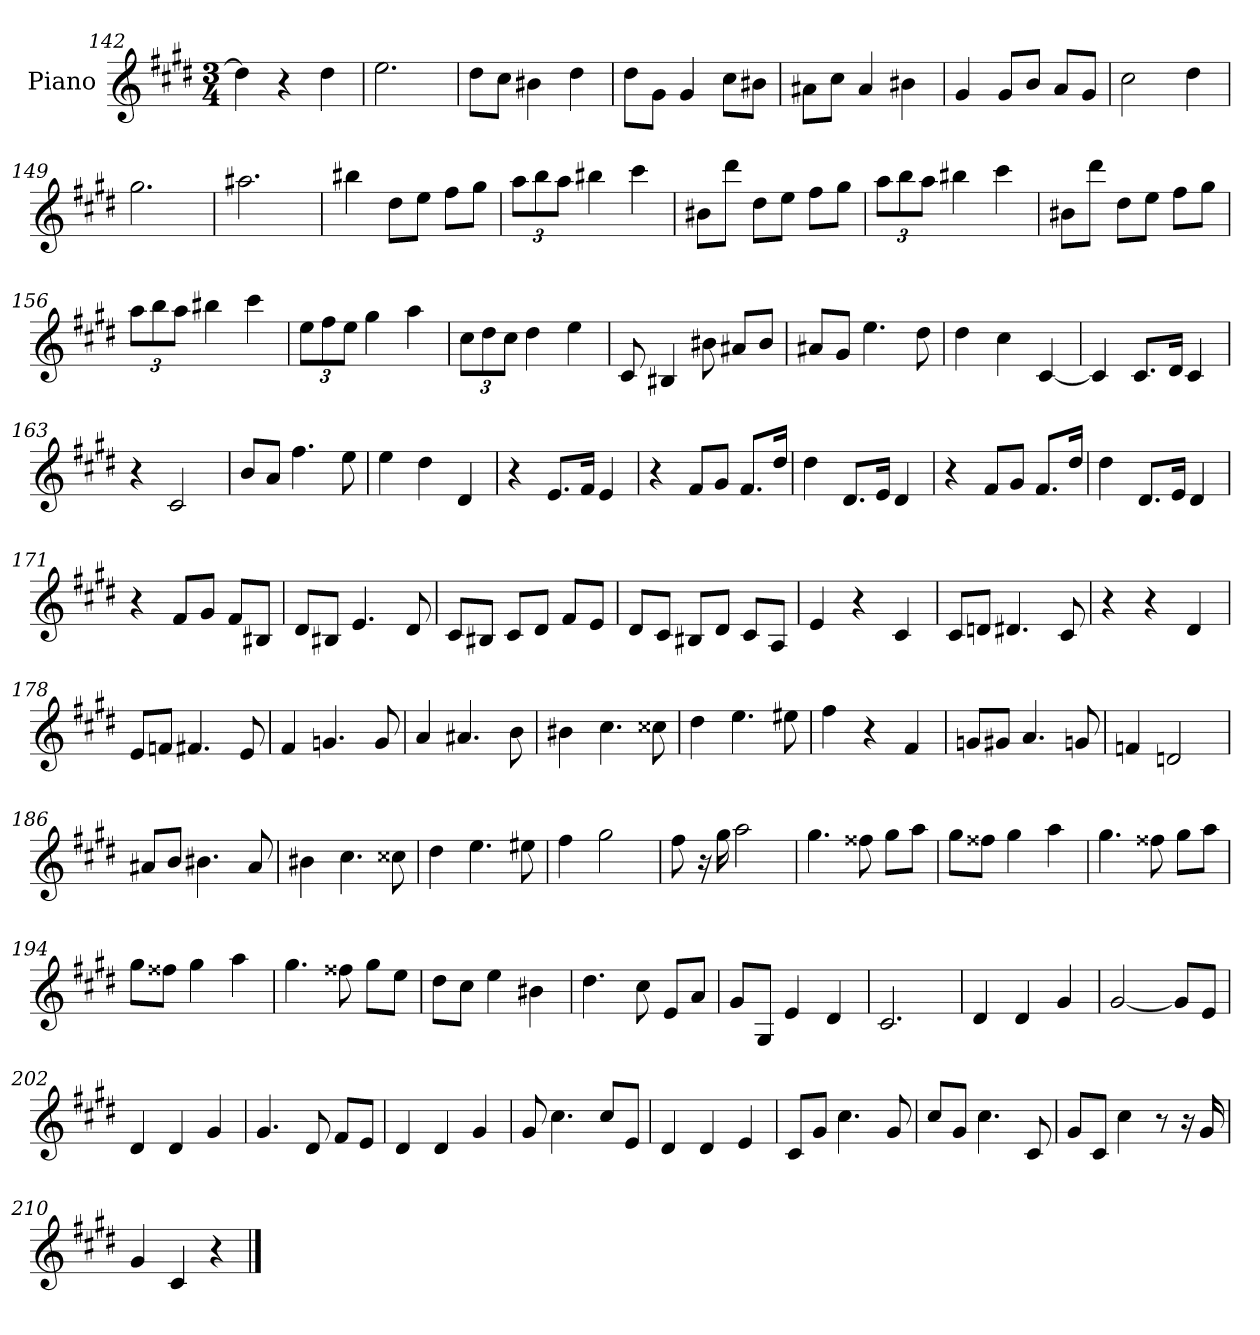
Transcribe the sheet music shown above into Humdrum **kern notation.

**kern
*part1
*staff1
*I"Piano
*I'Pno
*k[f#c#g#d#]
*c#:
*M3/4
=142
4dd#]
4r
4dd#
=143
2.ee
=144
8dd#L
8cc#J
4b#X
4dd#
=145
8dd#L
8g#J
4g#
8cc#L
8b#XJ
=146
8a#XL
8cc#J
4a#
4b#X
=147
4g#
8g#L
8bJ
8aL
8g#J
=148
2cc#
4dd#
=149
2.gg#
=150
2.aa#X
=151
4bb#X
8dd#L
8eeJ
8ff#L
8gg#J
=152
12aaL
12bb
12aaJ
4bb#X
4ccc#
=153
8b#XL
8ddd#J
8dd#L
8eeJ
8ff#L
8gg#J
=154
12aaL
12bb
12aaJ
4bb#X
4ccc#
=155
8b#XL
8ddd#J
8dd#L
8eeJ
8ff#L
8gg#J
=156
12aaL
12bb
12aaJ
4bb#X
4ccc#
=157
12eeL
12ff#
12eeJ
4gg#
4aa
=158
12cc#L
12dd#
12cc#J
4dd#
4ee
=159
8c#
4B#X
8b#X
8a#XL
8b#J
=160
8a#XL
8g#J
4.ee
8dd#
=161
4dd#
4cc#
[4c#
=162
4c#]
8.c#L
16d#Jk
4c#
=163
4r
2c#
=164
8bL
8aJ
4.ff#
8ee
=165
4ee
4dd#
4d#
=166
4r
8.eL
16f#Jk
4e
=167
4r
8f#L
8g#J
8.f#L
16dd#Jk
=168
4dd#
8.d#L
16eJk
4d#
=169
4r
8f#L
8g#J
8.f#L
16dd#Jk
=170
4dd#
8.d#L
16eJk
4d#
=171
4r
8f#L
8g#J
8f#L
8B#XJ
=172
8d#L
8B#XJ
4.e
8d#
=173
8c#L
8B#XJ
8c#L
8d#J
8f#L
8eJ
=174
8d#L
8c#J
8B#XL
8d#J
8c#L
8AJ
=175
4e
4r
4c#
=176
8c#L
8dnJ
4.d#X
8c#
=177
4r
4r
4d#
=178
8eL
8fnJ
4.f#X
8e
=179
4f#
4.gn
8g
=180
4a
4.a#X
8b
=181
4b#X
4.cc#
8cc##X
=182
4dd#
4.ee
8ee#X
=183
4ff#
4r
4f#
=184
8gnL
8g#XJ
4.a
8gn
=185
4fn
2dn
=186
8a#XL
8bJ
4.b#X
8a#
=187
4b#X
4.cc#
8cc##X
=188
4dd#
4.ee
8ee#X
=189
4ff#
2gg#
=190
8ff#
16r
16gg#
2aa
=191
4.gg#
8ff##X
8gg#L
8aaJ
=192
8gg#L
8ff##XJ
4gg#
4aa
=193
4.gg#
8ff##X
8gg#L
8aaJ
=194
8gg#L
8ff##XJ
4gg#
4aa
=195
4.gg#
8ff##X
8gg#L
8eeJ
=196
8dd#L
8cc#J
4ee
4b#X
=197
4.dd#
8cc#
8eL
8aJ
=198
8g#L
8G#J
4e
4d#
=199
2.c#
=200
4d#
4d#
4g#
=201
[2g#
8g#L]
8eJ
=202
4d#
4d#
4g#
=203
4.g#
8d#
8f#L
8eJ
=204
4d#
4d#
4g#
=205
8g#
4.cc#
8cc#L
8eJ
=206
4d#
4d#
4e
=207
8c#L
8g#J
4.cc#
8g#
=208
8cc#L
8g#J
4.cc#
8c#
=209
8g#L
8c#J
4cc#
8r
16r
16g#
=210
4g#
4c#
4r
==
*-
